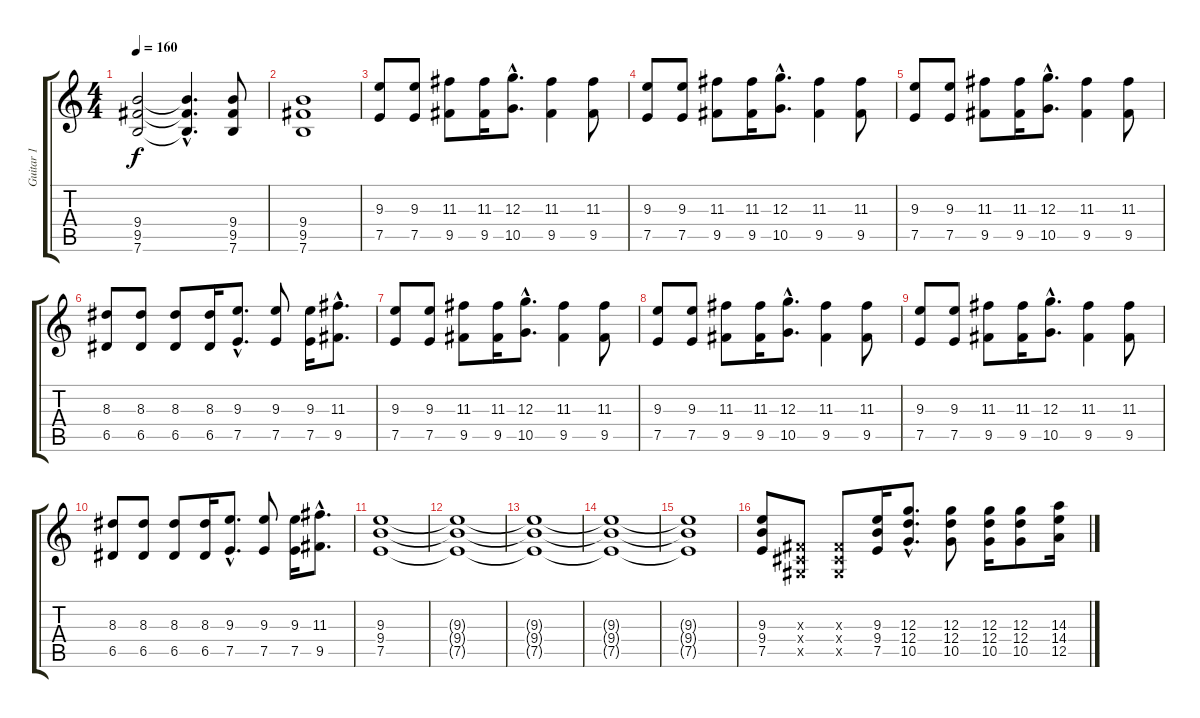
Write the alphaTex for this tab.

\track ("Guitar 1" "Guitar 1") {instrument distortionguitar}
\staff {score tabs}
\tuning (E4 B3 G3 D3 A2 E2) {hide}
\ts (4 4)
\tempo 160
\clef g2
\ks c
(9.4 9.5 7.6).2{dy f} (9.4{hac t} 9.5{hac t} 7.6{hac t}).4{d} (9.4 9.5 7.6).8 |
(9.4 9.5 7.6).1 |
(9.3 7.5).8 (9.3 7.5).8 (11.3 9.5).8 (11.3 9.5).16 (12.3{hac} 10.5{hac}).8{d} (11.3 9.5).4 (11.3 9.5).8 |
(9.3 7.5).8 (9.3 7.5).8 (11.3 9.5).8 (11.3 9.5).16 (12.3{hac} 10.5{hac}).8{d} (11.3 9.5).4 (11.3 9.5).8 |
(9.3 7.5).8 (9.3 7.5).8 (11.3 9.5).8 (11.3 9.5).16 (12.3{hac} 10.5{hac}).8{d} (11.3 9.5).4 (11.3 9.5).8 |
(8.3 6.5).8 (8.3 6.5).8 (8.3 6.5).8 (8.3 6.5).16 (9.3{hac} 7.5{hac}).8{d} (9.3 7.5).8 (9.3 7.5).16 (11.3{hac} 9.5{hac}).8{d} |
(9.3 7.5).8 (9.3 7.5).8 (11.3 9.5).8 (11.3 9.5).16 (12.3{hac} 10.5{hac}).8{d} (11.3 9.5).4 (11.3 9.5).8 |
(9.3 7.5).8 (9.3 7.5).8 (11.3 9.5).8 (11.3 9.5).16 (12.3{hac} 10.5{hac}).8{d} (11.3 9.5).4 (11.3 9.5).8 |
(9.3 7.5).8 (9.3 7.5).8 (11.3 9.5).8 (11.3 9.5).16 (12.3{hac} 10.5{hac}).8{d} (11.3 9.5).4 (11.3 9.5).8 |
(8.3 6.5).8 (8.3 6.5).8 (8.3 6.5).8 (8.3 6.5).16 (9.3{hac} 7.5{hac}).8{d} (9.3 7.5).8 (9.3 7.5).16 (11.3{hac} 9.5{hac}).8{d} |
(9.3 9.4 7.5).1 |
(9.3{t} 9.4{t} 7.5{t}).1 |
(9.3{t} 9.4{t} 7.5{t}).1 |
(9.3{t} 9.4{t} 7.5{t}).1 |
(9.3{t} 9.4{t} 7.5{t}).1 |
(9.3 9.4 7.5).8 (-1.3{x} -1.4{x} -1.5{x}).8 (-1.3{x} -1.4{x} -1.5{x}).8 (9.3 9.4 7.5).16 (12.3{hac} 12.4{hac} 10.5{hac}).8{d} (12.3 12.4 10.5).8 (12.3 12.4 10.5).16 (12.3 12.4 10.5).8 (14.3 14.4 12.5).16
